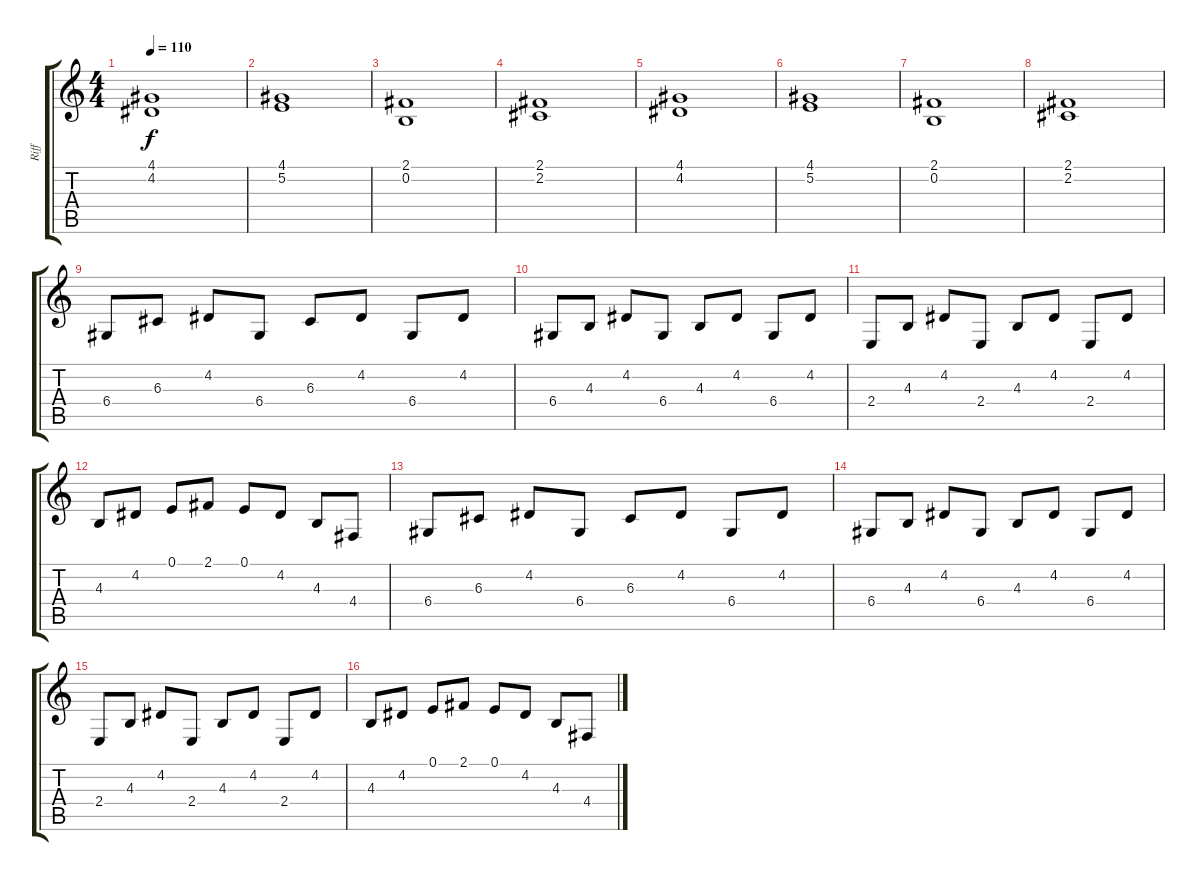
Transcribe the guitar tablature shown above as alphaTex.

\track ("Riff " "Riff ") {instrument acousticgrandpiano}
\staff {score tabs}
\tuning (E4 B3 G3 D3 A2 E2) {hide}
\ts (4 4)
\tempo 110
\clef g2
\ks c
(4.1 4.2).1{dy f} |
(4.1 5.2).1 |
(2.1 0.2).1 |
(2.1 2.2).1 |
(4.1 4.2).1 |
(4.1 5.2).1 |
(2.1 0.2).1 |
(2.1 2.2).1 |
6.4.8 6.3.8 4.2.8 6.4.8 6.3.8 4.2.8 6.4.8 4.2.8 |
6.4.8 4.3.8 4.2.8 6.4.8 4.3.8 4.2.8 6.4.8 4.2.8 |
2.4.8 4.3.8 4.2.8 2.4.8 4.3.8 4.2.8 2.4.8 4.2.8 |
4.3.8 4.2.8 0.1.8 2.1.8 0.1.8 4.2.8 4.3.8 4.4.8 |
6.4.8 6.3.8 4.2.8 6.4.8 6.3.8 4.2.8 6.4.8 4.2.8 |
6.4.8 4.3.8 4.2.8 6.4.8 4.3.8 4.2.8 6.4.8 4.2.8 |
2.4.8 4.3.8 4.2.8 2.4.8 4.3.8 4.2.8 2.4.8 4.2.8 |
4.3.8 4.2.8 0.1.8 2.1.8 0.1.8 4.2.8 4.3.8 4.4.8
